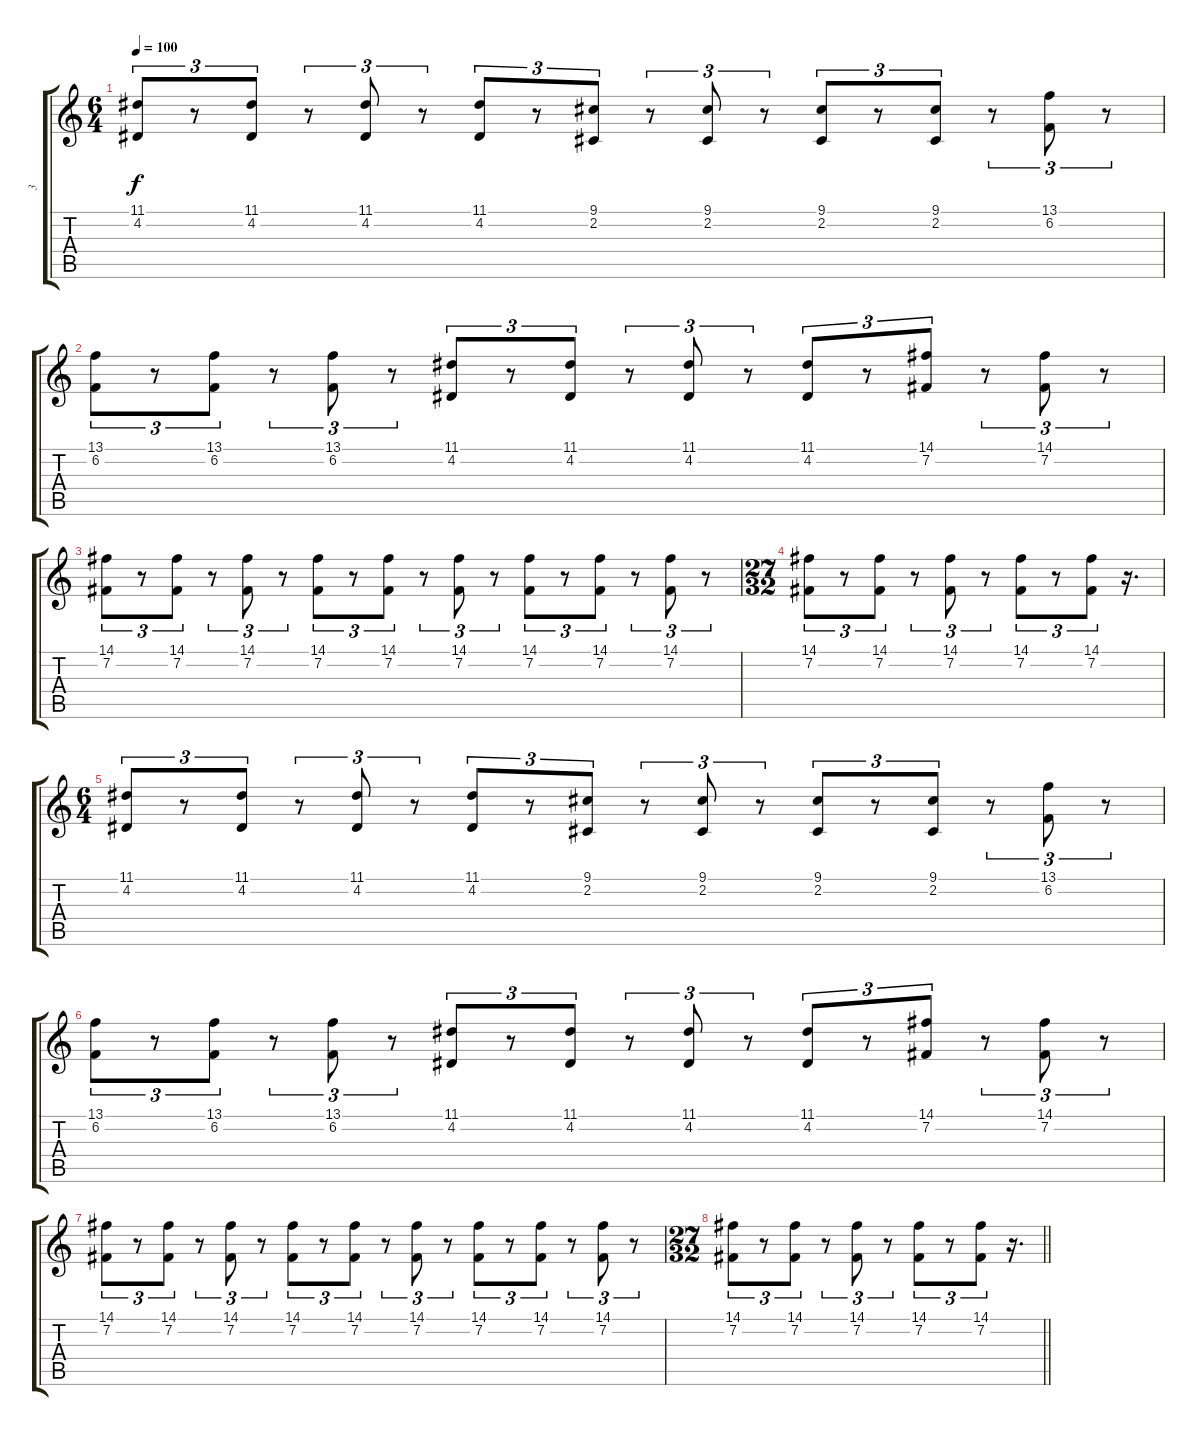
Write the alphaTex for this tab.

\track ("3" "3") {instrument stringensemble1}
\staff {score tabs}
\tuning (E4 B3 G3 D3 A2 E2) {hide}
\ts (6 4)
\tempo 100
\clef g2
\ks c
(11.1 4.2).8{tu (3 2) dy f} r.8{tu (3 2)} (11.1 4.2).8{tu (3 2)} r.8{tu (3 2)} (11.1 4.2).8{tu (3 2)} r.8{tu (3 2)} (11.1 4.2).8{tu (3 2)} r.8{tu (3 2)} (9.1 2.2).8{tu (3 2)} r.8{tu (3 2)} (9.1 2.2).8{tu (3 2)} r.8{tu (3 2)} (9.1 2.2).8{tu (3 2)} r.8{tu (3 2)} (9.1 2.2).8{tu (3 2)} r.8{tu (3 2)} (13.1 6.2).8{tu (3 2)} r.8{tu (3 2)} |
(13.1 6.2).8{tu (3 2)} r.8{tu (3 2)} (13.1 6.2).8{tu (3 2)} r.8{tu (3 2)} (13.1 6.2).8{tu (3 2)} r.8{tu (3 2)} (11.1 4.2).8{tu (3 2)} r.8{tu (3 2)} (11.1 4.2).8{tu (3 2)} r.8{tu (3 2)} (11.1 4.2).8{tu (3 2)} r.8{tu (3 2)} (11.1 4.2).8{tu (3 2)} r.8{tu (3 2)} (14.1 7.2).8{tu (3 2)} r.8{tu (3 2)} (14.1 7.2).8{tu (3 2)} r.8{tu (3 2)} |
(14.1 7.2).8{tu (3 2)} r.8{tu (3 2)} (14.1 7.2).8{tu (3 2)} r.8{tu (3 2)} (14.1 7.2).8{tu (3 2)} r.8{tu (3 2)} (14.1 7.2).8{tu (3 2)} r.8{tu (3 2)} (14.1 7.2).8{tu (3 2)} r.8{tu (3 2)} (14.1 7.2).8{tu (3 2)} r.8{tu (3 2)} (14.1 7.2).8{tu (3 2)} r.8{tu (3 2)} (14.1 7.2).8{tu (3 2)} r.8{tu (3 2)} (14.1 7.2).8{tu (3 2)} r.8{tu (3 2)} |
\ts (27 32)
(14.1 7.2).8{tu (3 2)} r.8{tu (3 2)} (14.1 7.2).8{tu (3 2)} r.8{tu (3 2)} (14.1 7.2).8{tu (3 2)} r.8{tu (3 2)} (14.1 7.2).8{tu (3 2)} r.8{tu (3 2)} (14.1 7.2).8{tu (3 2)} r.16{d} |
\ts (6 4)
(11.1 4.2).8{tu (3 2)} r.8{tu (3 2)} (11.1 4.2).8{tu (3 2)} r.8{tu (3 2)} (11.1 4.2).8{tu (3 2)} r.8{tu (3 2)} (11.1 4.2).8{tu (3 2)} r.8{tu (3 2)} (9.1 2.2).8{tu (3 2)} r.8{tu (3 2)} (9.1 2.2).8{tu (3 2)} r.8{tu (3 2)} (9.1 2.2).8{tu (3 2)} r.8{tu (3 2)} (9.1 2.2).8{tu (3 2)} r.8{tu (3 2)} (13.1 6.2).8{tu (3 2)} r.8{tu (3 2)} |
(13.1 6.2).8{tu (3 2)} r.8{tu (3 2)} (13.1 6.2).8{tu (3 2)} r.8{tu (3 2)} (13.1 6.2).8{tu (3 2)} r.8{tu (3 2)} (11.1 4.2).8{tu (3 2)} r.8{tu (3 2)} (11.1 4.2).8{tu (3 2)} r.8{tu (3 2)} (11.1 4.2).8{tu (3 2)} r.8{tu (3 2)} (11.1 4.2).8{tu (3 2)} r.8{tu (3 2)} (14.1 7.2).8{tu (3 2)} r.8{tu (3 2)} (14.1 7.2).8{tu (3 2)} r.8{tu (3 2)} |
(14.1 7.2).8{tu (3 2)} r.8{tu (3 2)} (14.1 7.2).8{tu (3 2)} r.8{tu (3 2)} (14.1 7.2).8{tu (3 2)} r.8{tu (3 2)} (14.1 7.2).8{tu (3 2)} r.8{tu (3 2)} (14.1 7.2).8{tu (3 2)} r.8{tu (3 2)} (14.1 7.2).8{tu (3 2)} r.8{tu (3 2)} (14.1 7.2).8{tu (3 2)} r.8{tu (3 2)} (14.1 7.2).8{tu (3 2)} r.8{tu (3 2)} (14.1 7.2).8{tu (3 2)} r.8{tu (3 2)} |
\ts (27 32)
\barLineRight lightlight
(14.1 7.2).8{tu (3 2)} r.8{tu (3 2)} (14.1 7.2).8{tu (3 2)} r.8{tu (3 2)} (14.1 7.2).8{tu (3 2)} r.8{tu (3 2)} (14.1 7.2).8{tu (3 2)} r.8{tu (3 2)} (14.1 7.2).8{tu (3 2)} r.16{d}
